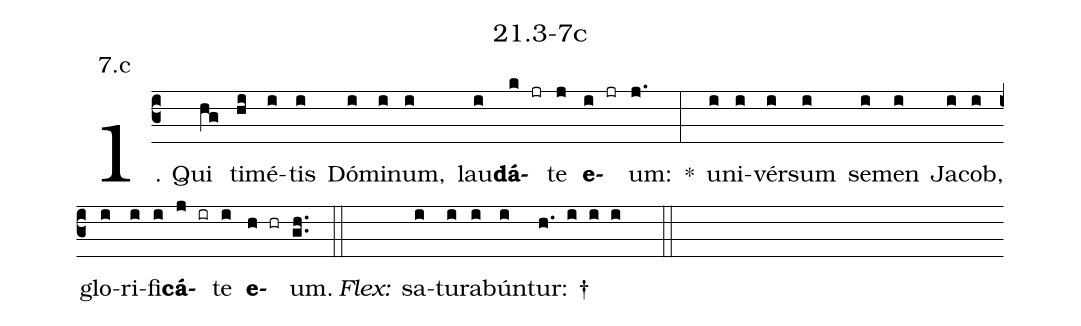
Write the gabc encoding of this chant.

name: 21.3-7c;
annotation: 7.c;
%%
(c3)1. Qui(hg) ti(hi)mé(i)tis(i) Dó(i)mi(i)num,(i) lau(i)<b>dá</b>(k jr)te(j) <b>e</b>(i jr)um:(j.) *(:) u(i)ni(i)vér(i)sum(i) se(i)men(i) Ja(i)cob,(i) glo(i)ri(i)fi(i)<b>cá</b>(j ir)te(i) <b>e</b>(h hr)um.(gh..) (::)
<i>Flex:</i>()  sa(i)tu(i)ra(i)bún(i)tur: †(h. i i i  ::)

%E(i) u(i) o(j) u(i) a(h) e.(gh..) (::)
